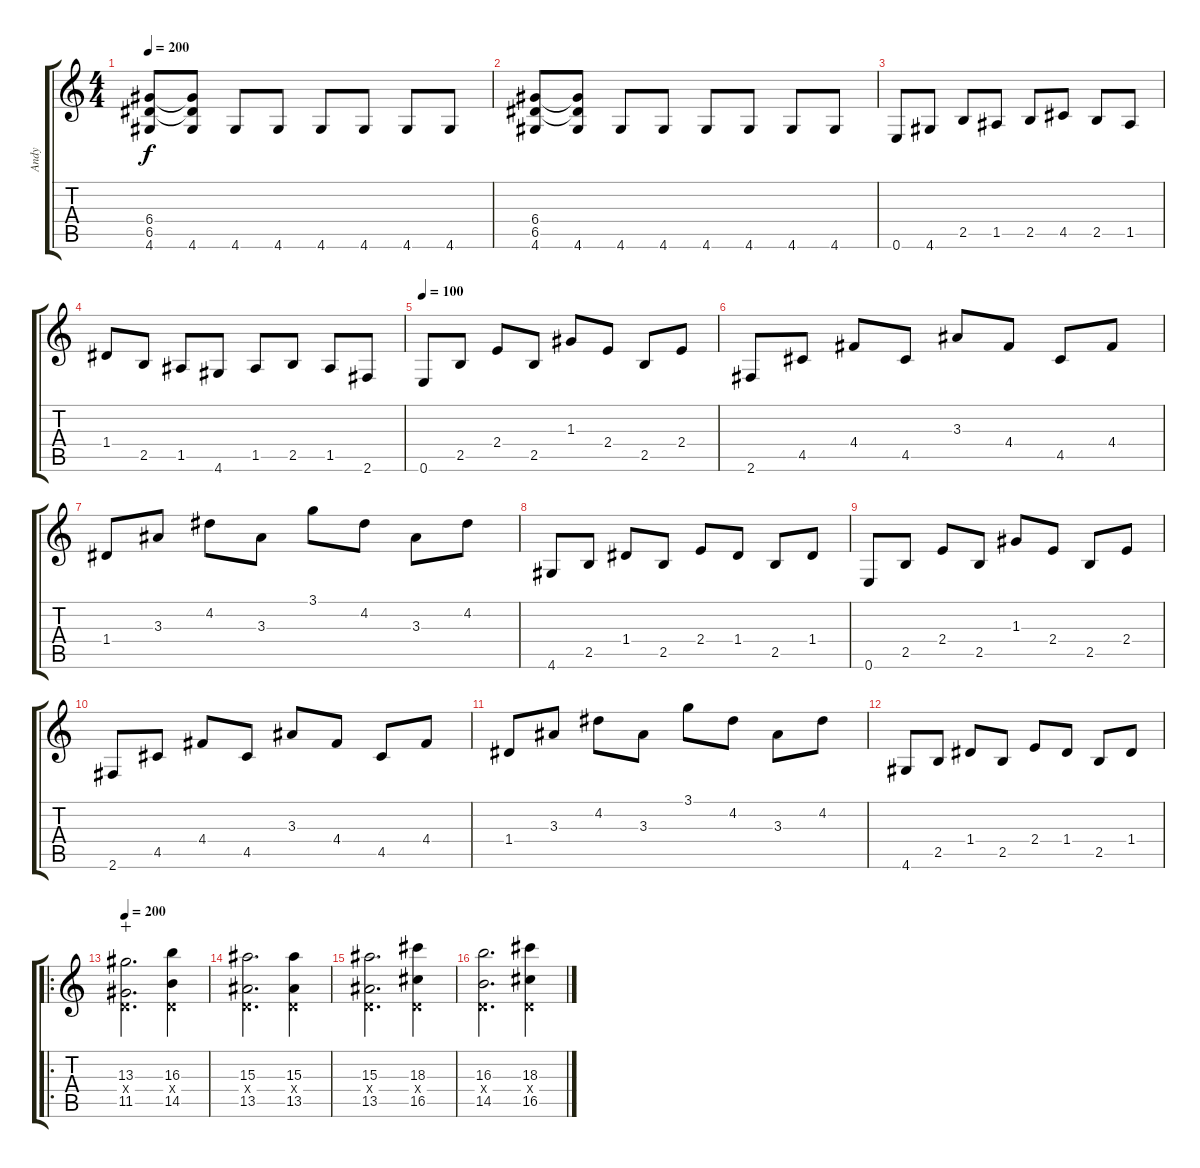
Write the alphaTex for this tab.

\track ("Andy" "Andy") {instrument distortionguitar}
\staff {score tabs}
\tuning (E4 B3 G3 D3 A2 E2) {hide}
\ts (4 4)
\tempo 200
\clef g2
\ks c
(6.4 6.5 4.6).8{dy f} (6.4{t} 6.5{t} 4.6).8 4.6.8 4.6.8 4.6.8 4.6.8 4.6.8 4.6.8 |
(6.4 6.5 4.6).8 (6.4{t} 6.5{t} 4.6).8 4.6.8 4.6.8 4.6.8 4.6.8 4.6.8 4.6.8 |
0.6.8 4.6.8 2.5.8 1.5.8 2.5.8 4.5.8 2.5.8 1.5.8 |
1.4.8 2.5.8 1.5.8 4.6.8 1.5.8 2.5.8 1.5.8 2.6.8 |
\tempo 100
0.6.8{instrument electricguitarclean} 2.5.8 2.4.8 2.5.8 1.3.8 2.4.8 2.5.8 2.4.8 |
2.6.8 4.5.8 4.4.8 4.5.8 3.3.8 4.4.8 4.5.8 4.4.8 |
1.4.8 3.3.8 4.2.8 3.3.8 3.1.8 4.2.8 3.3.8 4.2.8 |
4.6.8 2.5.8 1.4.8 2.5.8 2.4.8 1.4.8 2.5.8 1.4.8 |
0.6.8{instrument electricguitarclean} 2.5.8 2.4.8 2.5.8 1.3.8 2.4.8 2.5.8 2.4.8 |
2.6.8 4.5.8 4.4.8 4.5.8 3.3.8 4.4.8 4.5.8 4.4.8 |
1.4.8 3.3.8 4.2.8 3.3.8 3.1.8 4.2.8 3.3.8 4.2.8 |
4.6.8 2.5.8 1.4.8 2.5.8 2.4.8 1.4.8 2.5.8 1.4.8 |
\ro
\tempo 200
(13.3 0.4{x} 11.5).2{d instrument distortionguitar wahc} (16.3 0.4{x} 14.5).4 |
(15.3 0.4{x} 13.5).2{d} (15.3 0.4{x} 13.5).4 |
(15.3 0.4{x} 13.5).2{d} (18.3 0.4{x} 16.5).4 |
(16.3 0.4{x} 14.5).2{d} (18.3 0.4{x} 16.5).4
